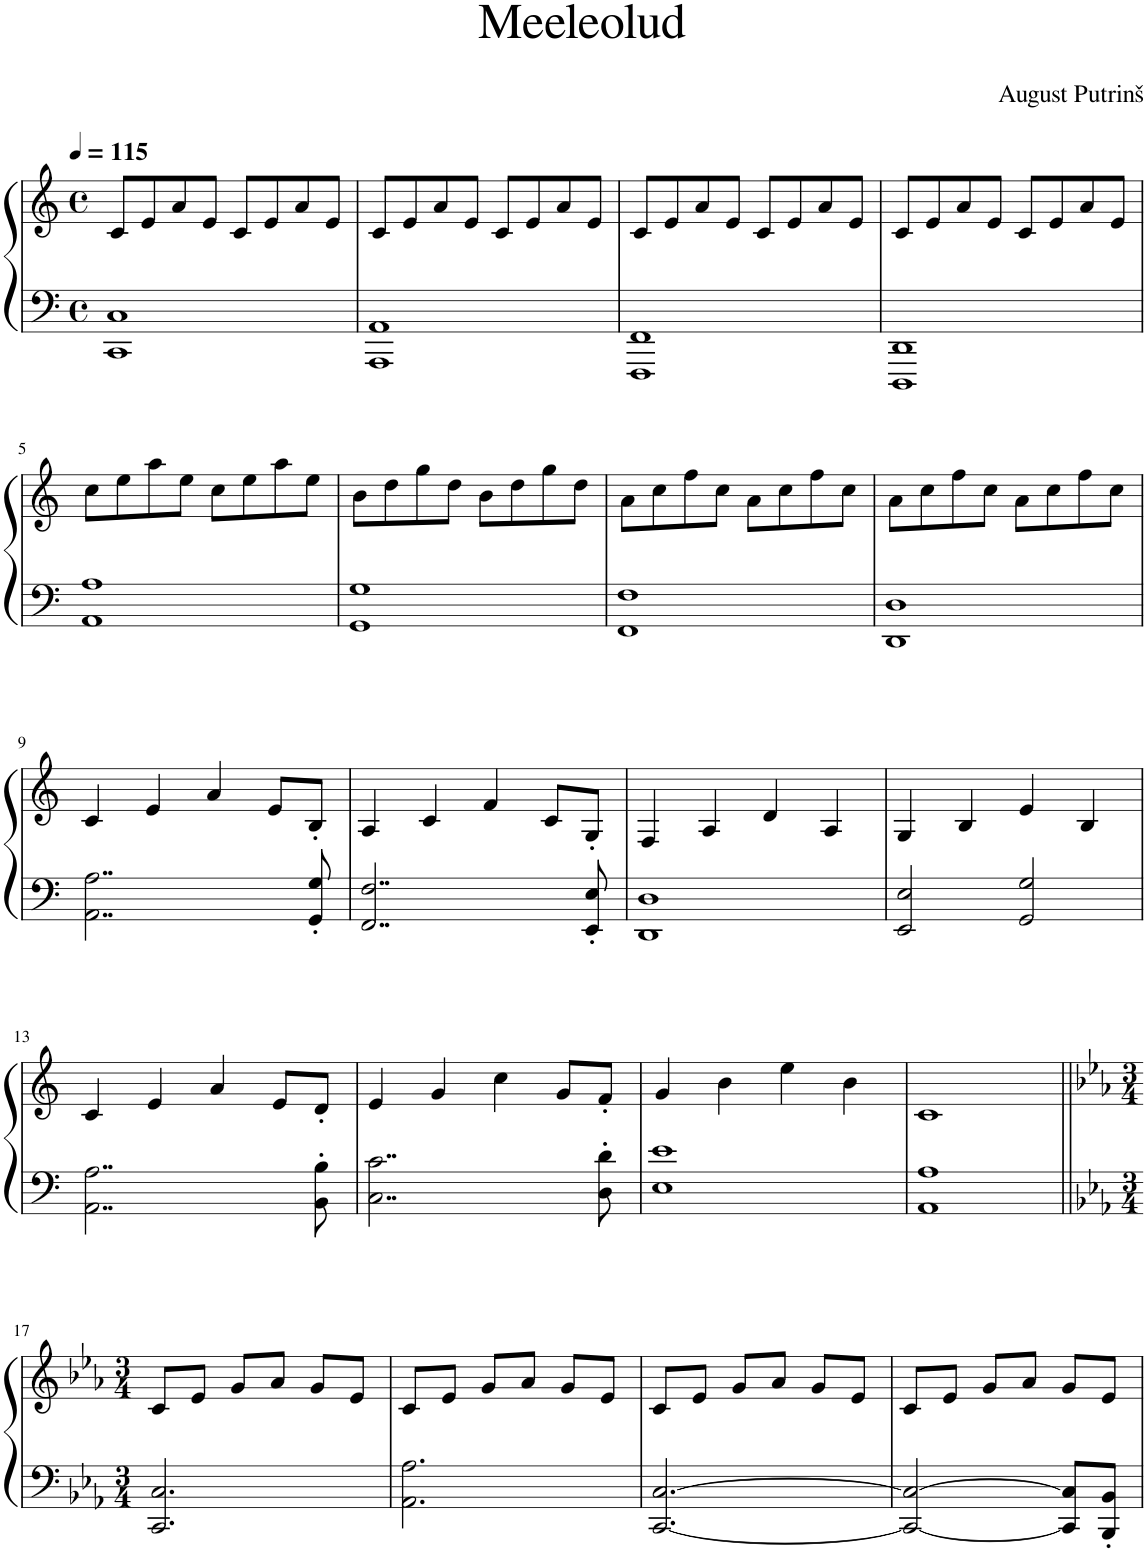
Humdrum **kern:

**kern	**kern
*part1	*part1
*staff2	*staff1
*I"Piano	*
*I'Pno.	*
*clefF4	*clefG2
*k[]	*k[]
*M4/4	*M4/4
*met(c)	*met(c)
*MM115	*MM115
=1	=1
1CC 1C	8c/L
.	8e/
.	8a/
.	8e/J
.	8c/L
.	8e/
.	8a/
.	8e/J
=2	=2
1AAA 1AA	8c/L
.	8e/
.	8a/
.	8e/J
.	8c/L
.	8e/
.	8a/
.	8e/J
=3	=3
1FFF 1FF	8c/L
.	8e/
.	8a/
.	8e/J
.	8c/L
.	8e/
.	8a/
.	8e/J
=4	=4
1DDD 1DD	8c/L
.	8e/
.	8a/
.	8e/J
.	8c/L
.	8e/
.	8a/
.	8e/J
!!LO:LB:g=z
=5	=5
1AA 1A	8cc\L
.	8ee\
.	8aa\
.	8ee\J
.	8cc\L
.	8ee\
.	8aa\
.	8ee\J
=6	=6
1GG 1G	8b\L
.	8dd\
.	8gg\
.	8dd\J
.	8b\L
.	8dd\
.	8gg\
.	8dd\J
=7	=7
1FF 1F	8a\L
.	8cc\
.	8ff\
.	8cc\J
.	8a\L
.	8cc\
.	8ff\
.	8cc\J
=8	=8
1DD 1D	8a\L
.	8cc\
.	8ff\
.	8cc\J
.	8a\L
.	8cc\
.	8ff\
.	8cc\J
!!LO:LB:g=z
=9	=9
2..AA\ 2..A\	4c/
.	4e/
.	4a/
.	8e/L
8GG/' 8G/'	8B'/J
=10	=10
2..FF/ 2..F/	4A/
.	4c/
.	4f/
.	8c/L
8EE/' 8E/'	8G'/J
=11	=11
1DD 1D	4F/
.	4A/
.	4d/
.	4A/
=12	=12
2EE/ 2E/	4G/
.	4B/
2GG/ 2G/	4e/
.	4B/
!!LO:LB:g=z
=13	=13
2..AA\ 2..A\	4c/
.	4e/
.	4a/
.	8e/L
8BB\' 8B\'	8d'/J
=14	=14
2..C\ 2..c\	4e/
.	4g/
.	4cc\
.	8g/L
8D\' 8d\'	8f'/J
=15	=15
1E 1e	4g/
.	4b\
.	4ee\
.	4b\
=16	=16
1AA 1A	1c
!!LO:LB:g=z
=17||	=17||
*k[b-e-a-]	*k[b-e-a-]
*M3/4	*M3/4
2.CC/ 2.C/	8c/L
.	8e-/J
.	8g/L
.	8a-/J
.	8g/L
.	8e-/J
=18	=18
2.AA-\ 2.A-\	8c/L
.	8e-/J
.	8g/L
.	8a-/J
.	8g/L
.	8e-/J
=19	=19
[2.CC/ [2.C/	8c/L
.	8e-/J
.	8g/L
.	8a-/J
.	8g/L
.	8e-/J
=20	=20
2CC/_ 2C/_	8c/L
.	8e-/J
.	8g/L
.	8a-/J
8CC/] 8C/]L	8g/L
8BBB-/' 8BB-/'J	8e-/J
=	=
*-	*-
